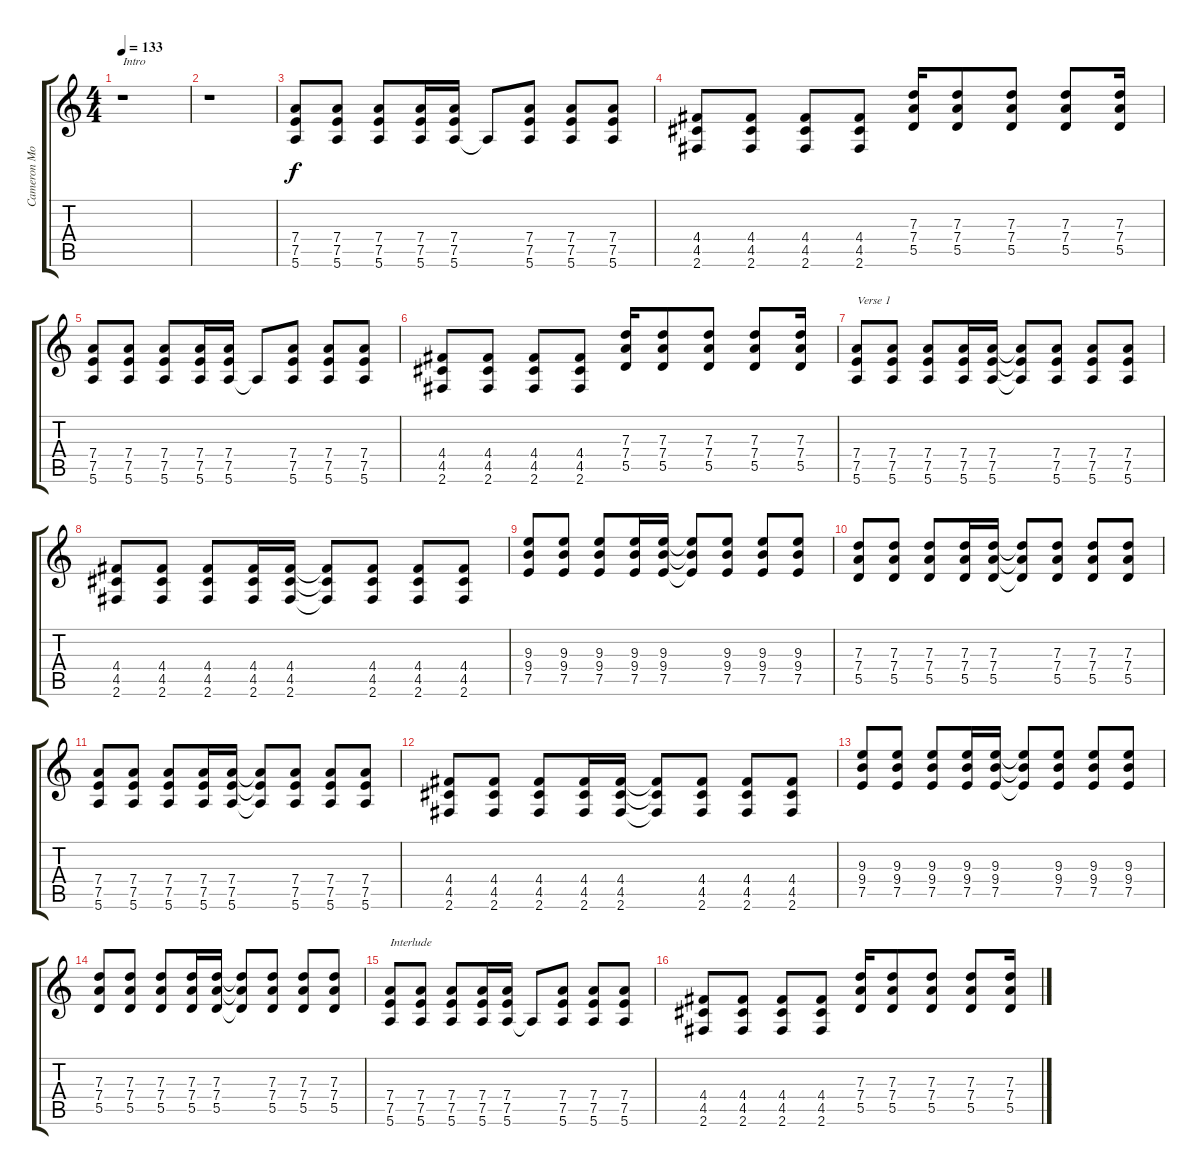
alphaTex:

\track ("Cameron Morrison" "Cameron Mo") {instrument distortionguitar}
\staff {score tabs}
\tuning (E4 B3 G3 D3 A2 E2) {hide}
\ts (4 4)
\tempo 133
\clef g2
\ks c
r.1{txt "Intro" dy f instrument distortionguitar} |
r.1 |
(7.4 7.5 5.6).8{volume 13} (7.4 7.5 5.6).8 (7.4 7.5 5.6).8 (7.4 7.5 5.6).16 (7.4 7.5 5.6).16 5.6{t}.8 (7.4 7.5 5.6).8 (7.4 7.5 5.6).8 (7.4 7.5 5.6).8 |
(4.4 4.5 2.6).8 (4.4 4.5 2.6).8 (4.4 4.5 2.6).8 (4.4 4.5 2.6).8 (7.3 7.4 5.5).16 (7.3 7.4 5.5).8 (7.3 7.4 5.5).8 (7.3 7.4 5.5).8 (7.3 7.4 5.5).16 |
(7.4 7.5 5.6).8 (7.4 7.5 5.6).8 (7.4 7.5 5.6).8 (7.4 7.5 5.6).16 (7.4 7.5 5.6).16 5.6{t}.8 (7.4 7.5 5.6).8 (7.4 7.5 5.6).8 (7.4 7.5 5.6).8 |
(4.4 4.5 2.6).8 (4.4 4.5 2.6).8 (4.4 4.5 2.6).8 (4.4 4.5 2.6).8 (7.3 7.4 5.5).16 (7.3 7.4 5.5).8 (7.3 7.4 5.5).8 (7.3 7.4 5.5).8 (7.3 7.4 5.5).16 |
(7.4 7.5 5.6).8{txt "Verse 1" volume 16} (7.4 7.5 5.6).8 (7.4 7.5 5.6).8 (7.4 7.5 5.6).16 (7.4 7.5 5.6).16 (7.4{t} 7.5{t} 5.6{t}).8 (7.4 7.5 5.6).8 (7.4 7.5 5.6).8 (7.4 7.5 5.6).8 |
(4.4 4.5 2.6).8 (4.4 4.5 2.6).8 (4.4 4.5 2.6).8 (4.4 4.5 2.6).16 (4.4 4.5 2.6).16 (4.4{t} 4.5{t} 2.6{t}).8 (4.4 4.5 2.6).8 (4.4 4.5 2.6).8 (4.4 4.5 2.6).8 |
(9.3 9.4 7.5).8 (9.3 9.4 7.5).8 (9.3 9.4 7.5).8 (9.3 9.4 7.5).16 (9.3 9.4 7.5).16 (9.3{t} 9.4{t} 7.5{t}).8 (9.3 9.4 7.5).8 (9.3 9.4 7.5).8 (9.3 9.4 7.5).8 |
(7.3 7.4 5.5).8 (7.3 7.4 5.5).8 (7.3 7.4 5.5).8 (7.3 7.4 5.5).16 (7.3 7.4 5.5).16 (7.3{t} 7.4{t} 5.5{t}).8 (7.3 7.4 5.5).8 (7.3 7.4 5.5).8 (7.3 7.4 5.5).8 |
(7.4 7.5 5.6).8 (7.4 7.5 5.6).8 (7.4 7.5 5.6).8 (7.4 7.5 5.6).16 (7.4 7.5 5.6).16 (7.4{t} 7.5{t} 5.6{t}).8 (7.4 7.5 5.6).8 (7.4 7.5 5.6).8 (7.4 7.5 5.6).8 |
(4.4 4.5 2.6).8 (4.4 4.5 2.6).8 (4.4 4.5 2.6).8 (4.4 4.5 2.6).16 (4.4 4.5 2.6).16 (4.4{t} 4.5{t} 2.6{t}).8 (4.4 4.5 2.6).8 (4.4 4.5 2.6).8 (4.4 4.5 2.6).8 |
(9.3 9.4 7.5).8 (9.3 9.4 7.5).8 (9.3 9.4 7.5).8 (9.3 9.4 7.5).16 (9.3 9.4 7.5).16 (9.3{t} 9.4{t} 7.5{t}).8 (9.3 9.4 7.5).8 (9.3 9.4 7.5).8 (9.3 9.4 7.5).8 |
(7.3 7.4 5.5).8 (7.3 7.4 5.5).8 (7.3 7.4 5.5).8 (7.3 7.4 5.5).16 (7.3 7.4 5.5).16 (7.3{t} 7.4{t} 5.5{t}).8 (7.3 7.4 5.5).8 (7.3 7.4 5.5).8 (7.3 7.4 5.5).8 |
(7.4 7.5 5.6).8{txt "Interlude" volume 13} (7.4 7.5 5.6).8 (7.4 7.5 5.6).8 (7.4 7.5 5.6).16 (7.4 7.5 5.6).16 5.6{t}.8 (7.4 7.5 5.6).8 (7.4 7.5 5.6).8 (7.4 7.5 5.6).8 |
(4.4 4.5 2.6).8 (4.4 4.5 2.6).8 (4.4 4.5 2.6).8 (4.4 4.5 2.6).8 (7.3 7.4 5.5).16 (7.3 7.4 5.5).8 (7.3 7.4 5.5).8 (7.3 7.4 5.5).8 (7.3 7.4 5.5).16
